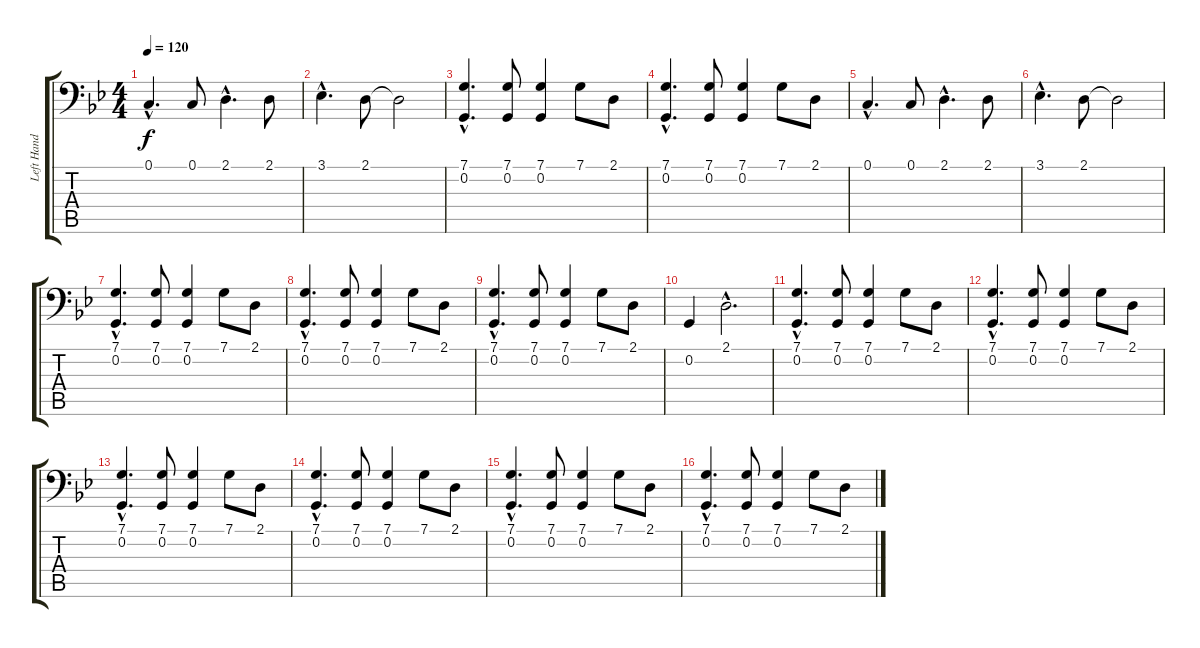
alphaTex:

\track ("Left Hand" "Left Hand") {instrument electricgrandpiano}
\staff {score tabs}
\tuning (C3 G2 D2 A1 E1 B0) {hide}
\ts (4 4)
\tempo 120
\clef f4
\ks bb
0.1{hac}.4{d dy f} 0.1.8 2.1{hac}.4{d} 2.1.8 |
3.1{hac}.4{d} 2.1.8 2.1{t}.2 |
(7.1{hac} 0.2{hac}).4{d} (7.1 0.2).8 (7.1 0.2).4 7.1.8 2.1.8 |
(7.1{hac} 0.2{hac}).4{d} (7.1 0.2).8 (7.1 0.2).4 7.1.8 2.1.8 |
0.1{hac}.4{d} 0.1.8 2.1{hac}.4{d} 2.1.8 |
3.1{hac}.4{d} 2.1.8 2.1{t}.2 |
(7.1{hac} 0.2{hac}).4{d} (7.1 0.2).8 (7.1 0.2).4 7.1.8 2.1.8 |
(7.1{hac} 0.2{hac}).4{d} (7.1 0.2).8 (7.1 0.2).4 7.1.8 2.1.8 |
(7.1{hac} 0.2{hac}).4{d} (7.1 0.2).8 (7.1 0.2).4 7.1.8 2.1.8 |
0.2.4 2.1{hac}.2{d} |
(7.1{hac} 0.2{hac}).4{d} (7.1 0.2).8 (7.1 0.2).4 7.1.8 2.1.8 |
(7.1{hac} 0.2{hac}).4{d} (7.1 0.2).8 (7.1 0.2).4 7.1.8 2.1.8 |
(7.1{hac} 0.2{hac}).4{d} (7.1 0.2).8 (7.1 0.2).4 7.1.8 2.1.8 |
(7.1{hac} 0.2{hac}).4{d} (7.1 0.2).8 (7.1 0.2).4 7.1.8 2.1.8 |
(7.1{hac} 0.2{hac}).4{d} (7.1 0.2).8 (7.1 0.2).4 7.1.8 2.1.8 |
(7.1{hac} 0.2{hac}).4{d} (7.1 0.2).8 (7.1 0.2).4 7.1.8 2.1.8
